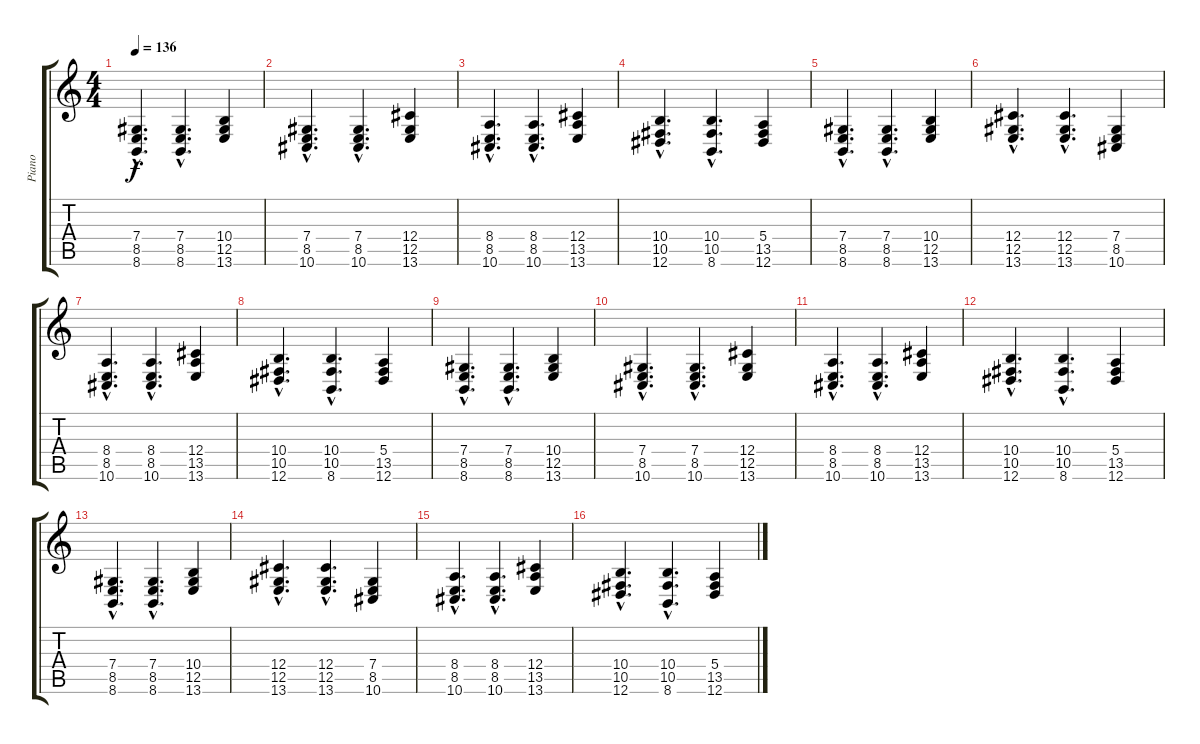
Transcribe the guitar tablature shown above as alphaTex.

\track ("Piano" "Piano") {instrument acousticgrandpiano}
\staff {score tabs}
\tuning (Eb4 Bb3 Gb3 Db3 Ab2 Eb2) {hide}
\ts (4 4)
\tempo 136
\clef g2
\ks c
(7.4{hac} 8.5{hac} 8.6{hac}).4{d dy f} (7.4{hac} 8.5{hac} 8.6{hac}).4{d} (10.4 12.5 13.6).4 |
(7.4{hac} 8.5{hac} 10.6{hac}).4{d} (7.4{hac} 8.5{hac} 10.6{hac}).4{d} (12.4 12.5 13.6).4 |
(8.4{hac} 8.5{hac} 10.6{hac}).4{d} (8.4{hac} 8.5{hac} 10.6{hac}).4{d} (12.4 13.5 13.6).4 |
(10.4{hac} 10.5{hac} 12.6{hac}).4{d} (10.4{hac} 10.5{hac} 8.6{hac}).4{d} (5.4 13.5 12.6).4 |
(7.4{hac} 8.5{hac} 8.6{hac}).4{d} (7.4{hac} 8.5{hac} 8.6{hac}).4{d} (10.4 12.5 13.6).4 |
(12.4{hac} 12.5{hac} 13.6{hac}).4{d} (12.4{hac} 12.5{hac} 13.6{hac}).4{d} (7.4 8.5 10.6).4 |
(8.4{hac} 8.5{hac} 10.6{hac}).4{d} (8.4{hac} 8.5{hac} 10.6{hac}).4{d} (12.4 13.5 13.6).4 |
(10.4{hac} 10.5{hac} 12.6{hac}).4{d} (10.4{hac} 10.5{hac} 8.6{hac}).4{d} (5.4 13.5 12.6).4 |
(7.4{hac} 8.5{hac} 8.6{hac}).4{d} (7.4{hac} 8.5{hac} 8.6{hac}).4{d} (10.4 12.5 13.6).4 |
(7.4{hac} 8.5{hac} 10.6{hac}).4{d} (7.4{hac} 8.5{hac} 10.6{hac}).4{d} (12.4 12.5 13.6).4 |
(8.4{hac} 8.5{hac} 10.6{hac}).4{d} (8.4{hac} 8.5{hac} 10.6{hac}).4{d} (12.4 13.5 13.6).4 |
(10.4{hac} 10.5{hac} 12.6{hac}).4{d} (10.4{hac} 10.5{hac} 8.6{hac}).4{d} (5.4 13.5 12.6).4 |
(7.4{hac} 8.5{hac} 8.6{hac}).4{d} (7.4{hac} 8.5{hac} 8.6{hac}).4{d} (10.4 12.5 13.6).4 |
(12.4{hac} 12.5{hac} 13.6{hac}).4{d} (12.4{hac} 12.5{hac} 13.6{hac}).4{d} (7.4 8.5 10.6).4 |
(8.4{hac} 8.5{hac} 10.6{hac}).4{d} (8.4{hac} 8.5{hac} 10.6{hac}).4{d} (12.4 13.5 13.6).4 |
(10.4{hac} 10.5{hac} 12.6{hac}).4{d} (10.4{hac} 10.5{hac} 8.6{hac}).4{d} (5.4 13.5 12.6).4
